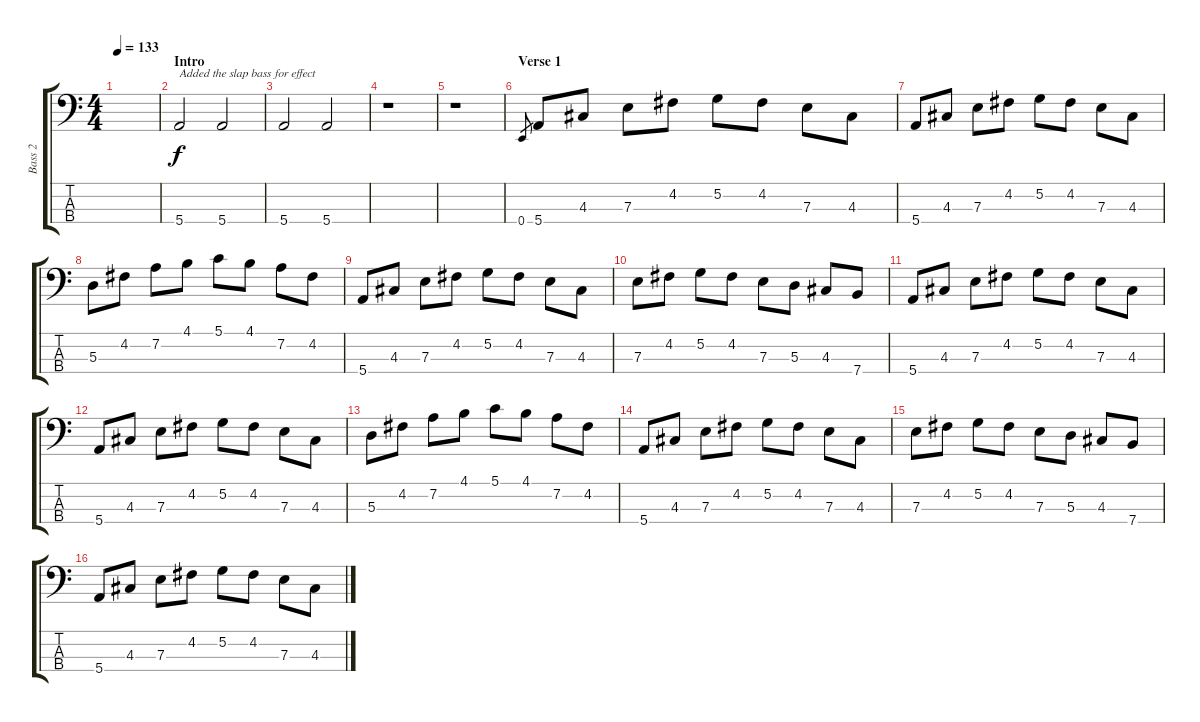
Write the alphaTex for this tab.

\track ("Bass 2" "Bass 2") {instrument slapbass2}
\staff {score tabs}
\tuning (G2 D2 A1 E1) {hide}
\ts (4 4)
\tempo 133
\clef f4
\ks c
|
\section ("" "Intro")
5.4.2{txt "Added the slap bass for effect"} 5.4.2 |
5.4.2 5.4.2 |
r.1 |
r.1 |
\section ("" "Verse 1")
0.4.8{gr} 5.4.8 4.3.8 7.3.8 4.2.8 5.2.8 4.2.8 7.3.8 4.3.8 |
5.4.8 4.3.8 7.3.8 4.2.8 5.2.8 4.2.8 7.3.8 4.3.8 |
5.3.8 4.2.8 7.2.8 4.1.8 5.1.8 4.1.8 7.2.8 4.2.8 |
5.4.8 4.3.8 7.3.8 4.2.8 5.2.8 4.2.8 7.3.8 4.3.8 |
7.3.8 4.2.8 5.2.8 4.2.8 7.3.8 5.3.8 4.3.8 7.4.8 |
5.4.8 4.3.8 7.3.8 4.2.8 5.2.8 4.2.8 7.3.8 4.3.8 |
5.4.8 4.3.8 7.3.8 4.2.8 5.2.8 4.2.8 7.3.8 4.3.8 |
5.3.8 4.2.8 7.2.8 4.1.8 5.1.8 4.1.8 7.2.8 4.2.8 |
5.4.8 4.3.8 7.3.8 4.2.8 5.2.8 4.2.8 7.3.8 4.3.8 |
7.3.8 4.2.8 5.2.8 4.2.8 7.3.8 5.3.8 4.3.8 7.4.8 |
5.4.8 4.3.8 7.3.8 4.2.8 5.2.8 4.2.8 7.3.8 4.3.8
